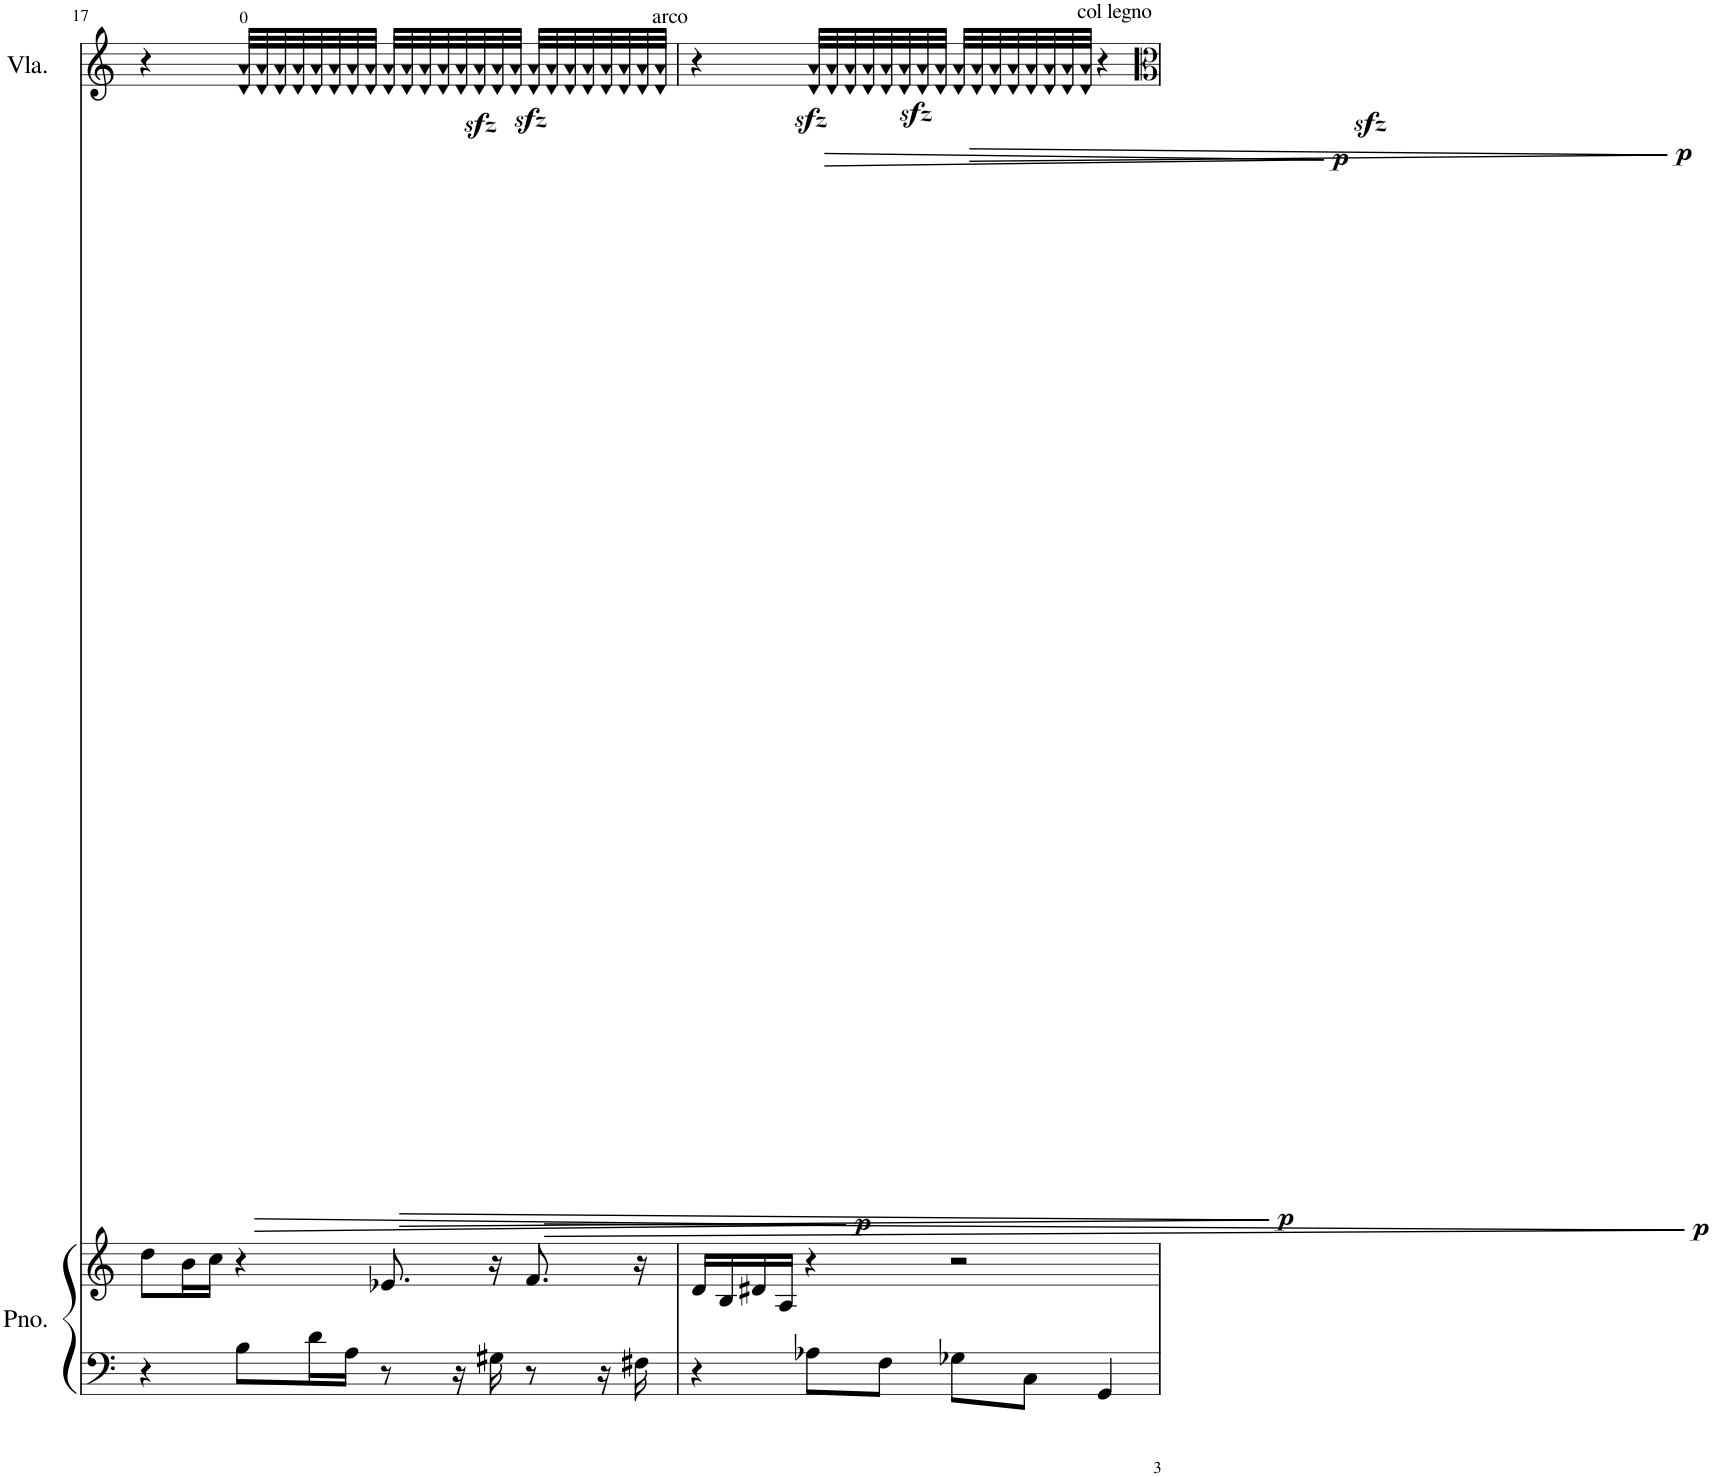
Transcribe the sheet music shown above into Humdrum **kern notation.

**kern	**kern	**kern	**dynam
*part2	*part2	*part1	*part1
*staff3	*staff2	*staff1	*staff1
*I"Piano	*	*I"Viola	*
*I'Pno.	*	*I'Vla.	*
!!LO:PB:g=z
*clefF4	*clefG2	*clefG2	*
*k[]	*k[]	*k[]	*
*M4/4	*M4/4	*M4/4	*
=17	=17	=17	=17
4r	8dd\L	4r	.
.	16b\L	.	.
.	16cc\JJ	.	.
8B\L	4r	32d/zz< 32a/zz<LLL	.
!	!	!	!LO:HP:b
.	.	32d/ 32a/	>
.	.	32d/ 32a/	.
.	.	32d/ 32a/	.
16d\L	.	32d/ 32a/	.
.	.	32d/ 32a/	.
16A\JJ	.	32d/ 32a/	.
!	!	!	!LO:DY:n=1:b
.	.	32d/ 32a/JJJ	] p
8r	8.e-X/	32d/zz< 32a/zz<LLL	.
!	!	!	!LO:HP:b
.	.	32d/ 32a/	>
.	.	32d/ 32a/	.
.	.	32d/ 32a/	.
16r	.	32d/ 32a/	.
.	.	32d/ 32a/	.
16G#X\	16r	32d/ 32a/	.
!	!	!	!LO:DY:n=2:b
.	.	32d/ 32a/JJJ	] p
8r	8.f/	32d/zz< 32a/zz<LLL	.
!	!	!	!LO:HP:b
.	.	32d/ 32a/	>
.	.	32d/ 32a/	.
.	.	32d/ 32a/	.
16r	.	32d/ 32a/	.
.	.	32d/ 32a/	.
16F#X\	16r	32d/ 32a/	.
!	!	!LO:TX:a:t=arco	!
!	!	!	!LO:DY:n=3:b
.	.	32d/ 32a/JJJ	] p
=18	=18	=18	=18
4r	16d/LL	4r	.
.	16B/	.	.
.	16d#X/	.	.
.	16A/JJ	.	.
8A-X\L	4r	32d/zz< 32a/zz<LLL	.
!	!	!	!LO:HP:b
.	.	32d/ 32a/	>
.	.	32d/ 32a/	.
.	.	32d/ 32a/	.
8F\J	.	32d/ 32a/	.
.	.	32d/ 32a/	.
.	.	32d/ 32a/	.
!	!	!	!LO:DY:n=1:b
.	.	32d/ 32a/JJJ	] p
8G-X\L	2r	32d/zz< 32a/zz<LLL	.
!	!	!	!LO:HP:b
.	.	32d/ 32a/	>
.	.	32d/ 32a/	.
.	.	32d/ 32a/	.
8C\J	.	32d/ 32a/	.
.	.	32d/ 32a/	.
.	.	32d/ 32a/	.
!	!	!LO:TX:a:t=col legno	!
!	!	!	!LO:DY:n=2:b
.	.	32d/ 32a/JJJ	] p
4GG/	.	4r	.
=	=	=	=
*-	*-	*-	*-
